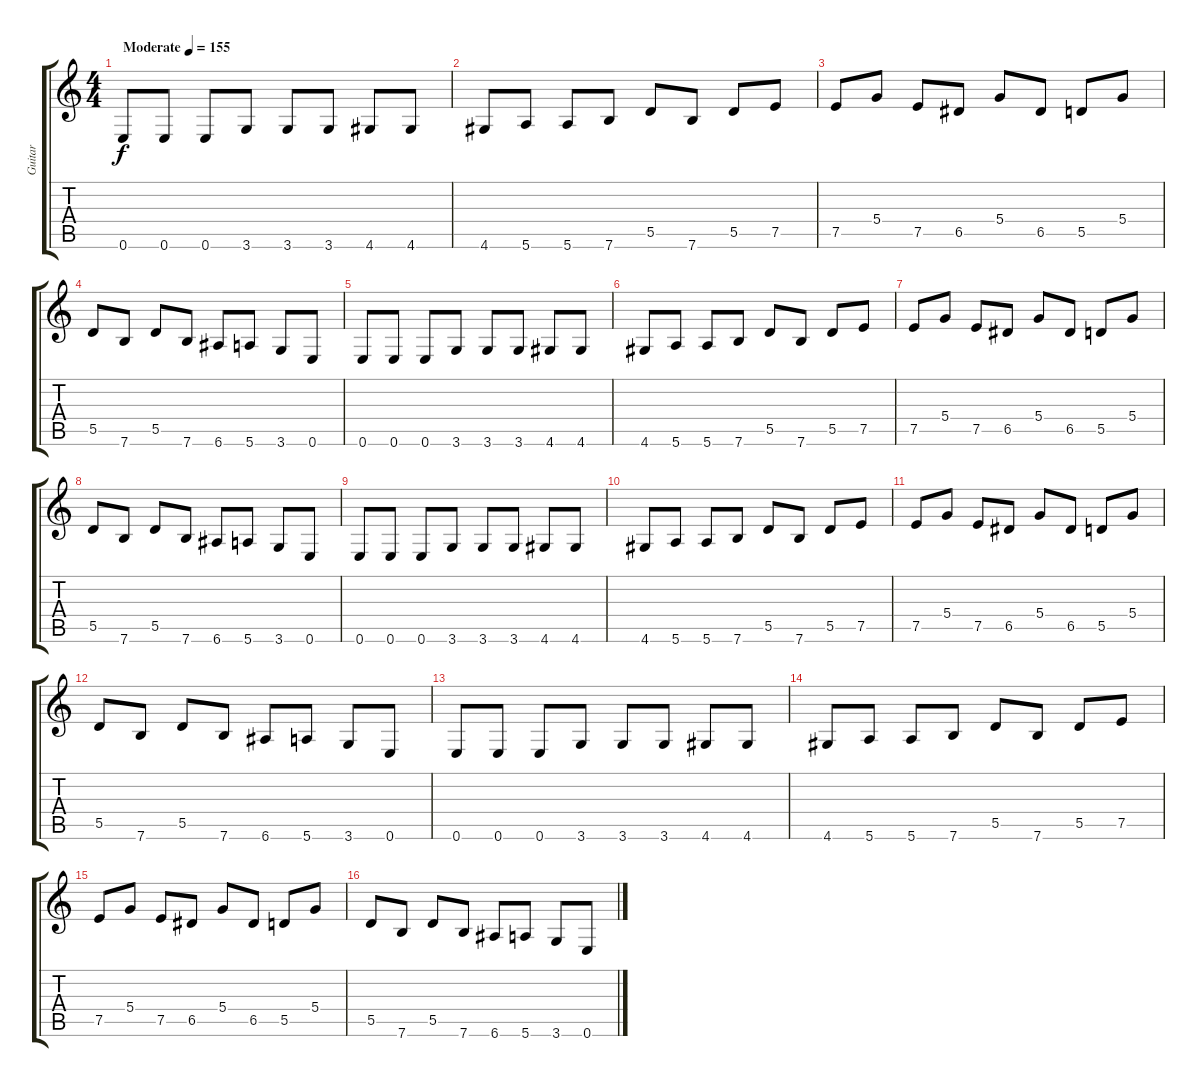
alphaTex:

\track ("Guitar " "Guitar ") {instrument distortionguitar}
\staff {score tabs}
\tuning (E4 B3 G3 D3 A2 E2) {hide}
\ts (4 4)
\tempo (155 "Moderate")
\clef g2
\ks c
0.6.8{dy f instrument distortionguitar} 0.6.8 0.6.8 3.6.8 3.6.8 3.6.8 4.6.8 4.6.8 |
4.6.8 5.6.8 5.6.8 7.6.8 5.5.8 7.6.8 5.5.8 7.5.8 |
7.5.8 5.4.8 7.5.8 6.5.8 5.4.8 6.5.8 5.5.8 5.4.8 |
5.5.8 7.6.8 5.5.8 7.6.8 6.6.8 5.6.8 3.6.8 0.6.8 |
0.6.8 0.6.8 0.6.8 3.6.8 3.6.8 3.6.8 4.6.8 4.6.8 |
4.6.8 5.6.8 5.6.8 7.6.8 5.5.8 7.6.8 5.5.8 7.5.8 |
7.5.8 5.4.8 7.5.8 6.5.8 5.4.8 6.5.8 5.5.8 5.4.8 |
5.5.8 7.6.8 5.5.8 7.6.8 6.6.8 5.6.8 3.6.8 0.6.8 |
0.6.8 0.6.8 0.6.8 3.6.8 3.6.8 3.6.8 4.6.8 4.6.8 |
4.6.8 5.6.8 5.6.8 7.6.8 5.5.8 7.6.8 5.5.8 7.5.8 |
7.5.8 5.4.8 7.5.8 6.5.8 5.4.8 6.5.8 5.5.8 5.4.8 |
5.5.8 7.6.8 5.5.8 7.6.8 6.6.8 5.6.8 3.6.8 0.6.8 |
0.6.8 0.6.8 0.6.8 3.6.8 3.6.8 3.6.8 4.6.8 4.6.8 |
4.6.8 5.6.8 5.6.8 7.6.8 5.5.8 7.6.8 5.5.8 7.5.8 |
7.5.8 5.4.8 7.5.8 6.5.8 5.4.8 6.5.8 5.5.8 5.4.8 |
5.5.8 7.6.8 5.5.8 7.6.8 6.6.8 5.6.8 3.6.8 0.6.8
